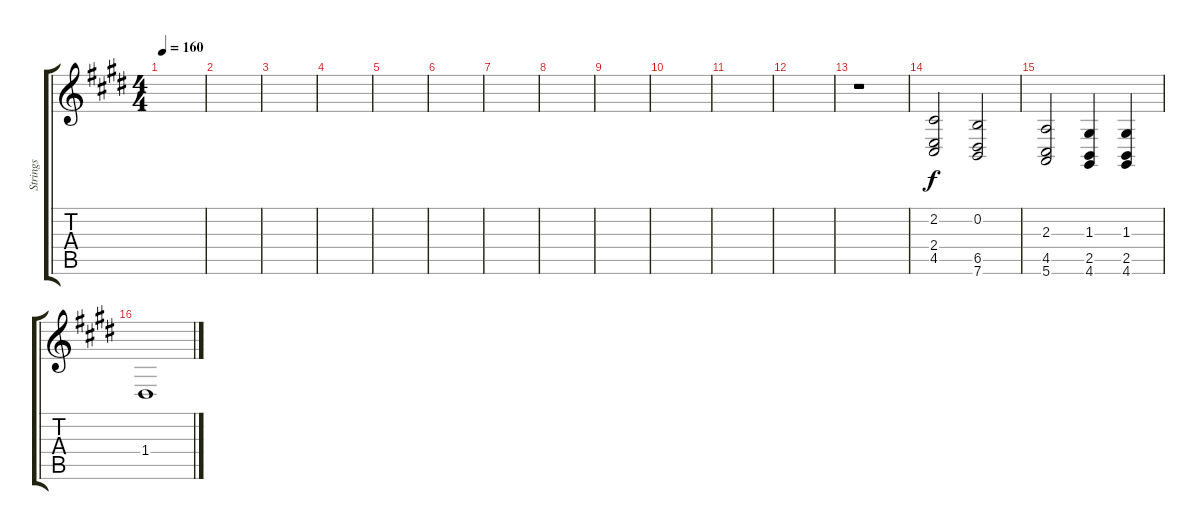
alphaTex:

\track ("Strings" "Strings") {instrument stringensemble1}
\staff {score tabs}
\tuning (E4 B3 G3 D3 A2 E2) {hide}
\ts (4 4)
\tempo 160
\clef g2
\ks e
|
|
|
|
|
|
|
|
|
|
|
|
r.1 |
(2.2 2.4 4.5).2 (0.2 6.5 7.6).2 |
(2.3 4.5 5.6).2 (1.3 2.5 4.6).4 (1.3 2.5 4.6).4 |
1.4.1
